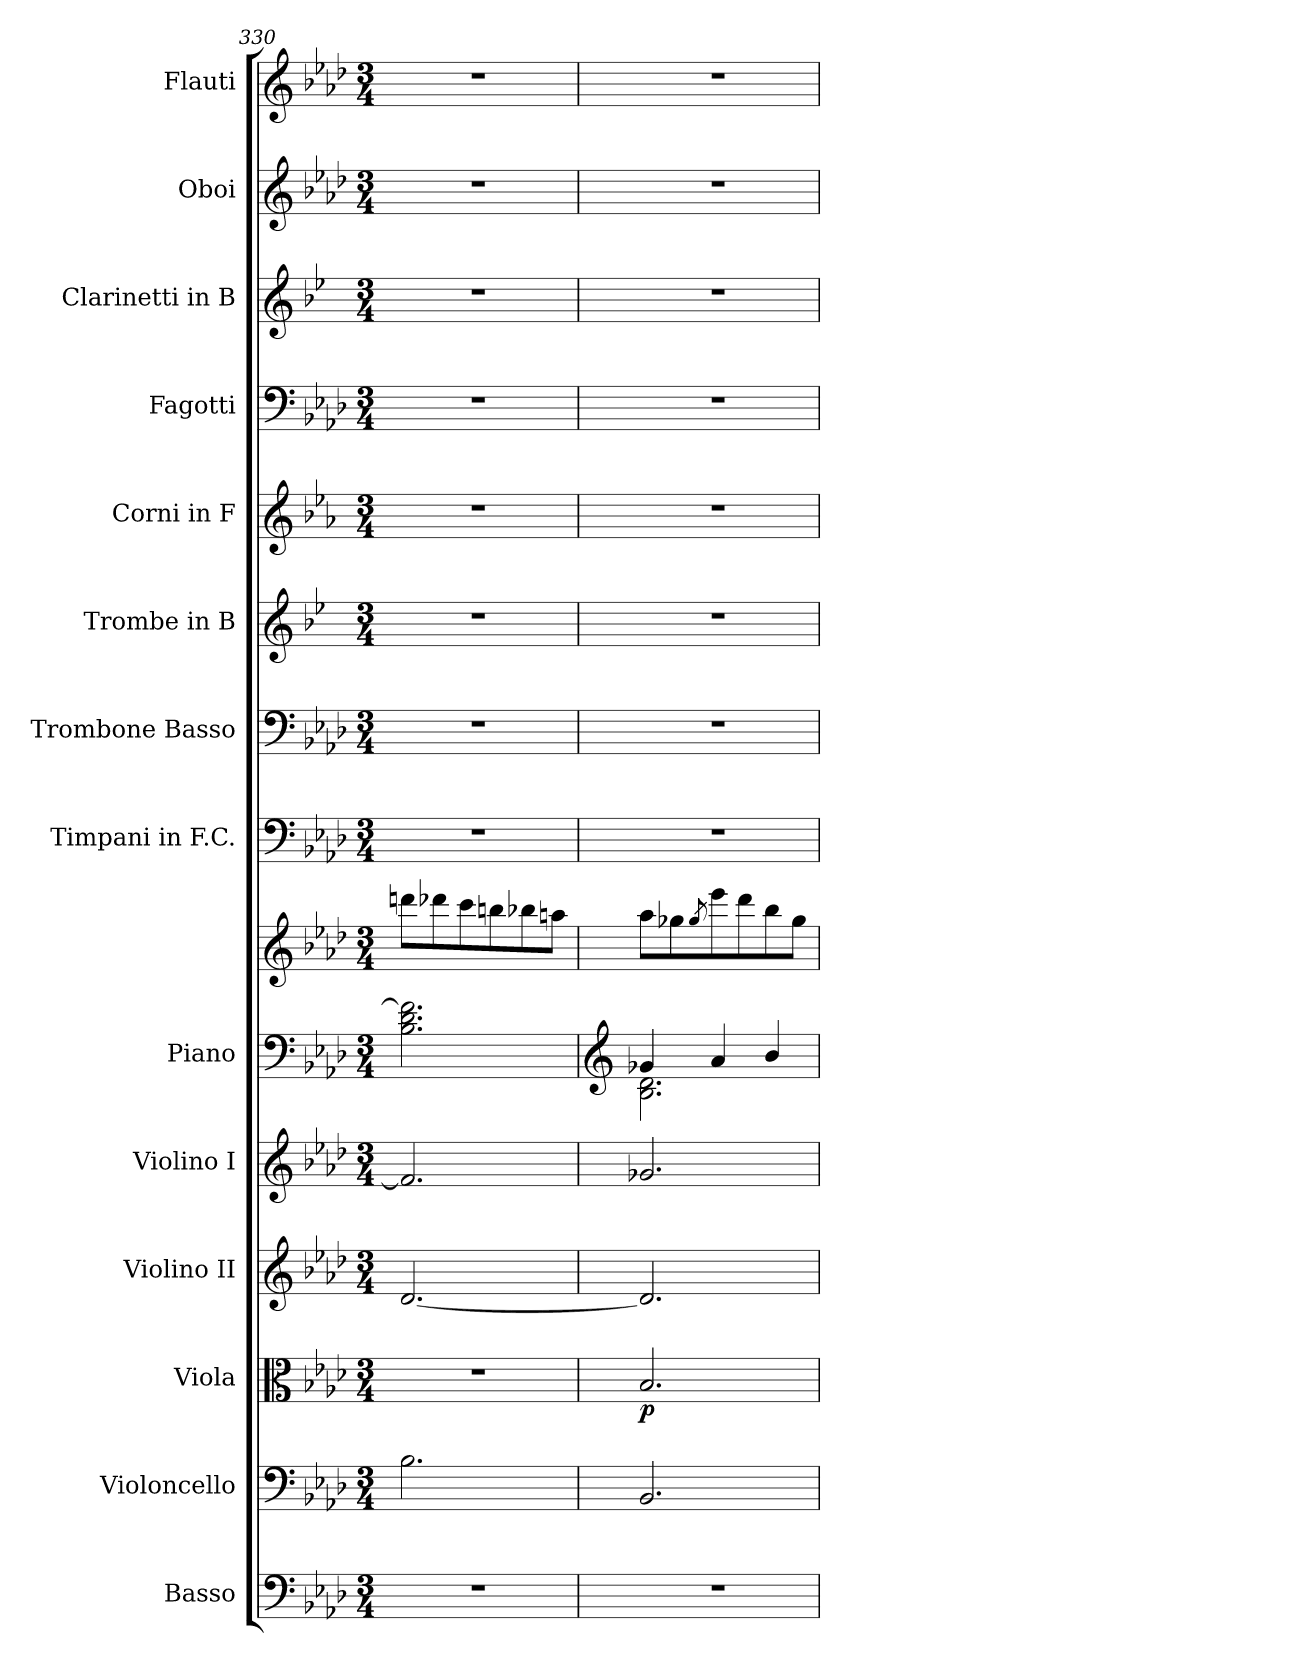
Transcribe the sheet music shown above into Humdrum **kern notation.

**kern	**kern	**kern	**dynam	**kern	**kern	**kern	**kern	**kern	**kern	**kern	**kern	**kern	**kern	**kern	**kern
*part14	*part13	*part12	*part12	*part11	*part10	*part9	*part9	*part8	*part7	*part6	*part5	*part4	*part3	*part2	*part1
*staff15	*staff14	*staff13	*staff13	*staff12	*staff11	*staff10	*staff9	*staff8	*staff7	*staff6	*staff5	*staff4	*staff3	*staff2	*staff1
*I"Basso	*I"Violoncello	*I"Viola	*	*I"Violino II	*I"Violino I	*I"Piano	*	*I"Timpani in F.C.	*I"Trombone Basso	*I"Trombe in B	*I"Corni in F	*I"Fagotti	*I"Clarinetti in B	*I"Oboi	*I"Flauti
*	*	*	*	*	*	*I'Pno.	*	*I'Timp.	*	*	*	*	*	*I'Ob.	*I'Fl.
*clefF4	*clefF4	*clefC3	*	*clefG2	*clefG2	*clefF4	*clefG2	*clefF4	*clefF4	*clefG2	*clefG2	*clefF4	*clefG2	*clefG2	*clefG2
*ITrd7c12	*	*	*	*	*	*	*	*	*	*ITrd1c2	*ITrd4c7	*	*ITrd1c2	*	*
*k[b-e-a-d-]	*k[b-e-a-d-]	*k[b-e-a-d-]	*	*k[b-e-a-d-]	*k[b-e-a-d-]	*k[b-e-a-d-]	*k[b-e-a-d-]	*k[b-e-a-d-]	*k[b-e-a-d-]	*k[b-e-a-d-]	*k[b-e-a-d-]	*k[b-e-a-d-]	*k[b-e-a-d-]	*k[b-e-a-d-]	*k[b-e-a-d-]
*M3/4	*M3/4	*M3/4	*	*M3/4	*M3/4	*M3/4	*M3/4	*M3/4	*M3/4	*M3/4	*M3/4	*M3/4	*M3/4	*M3/4	*M3/4
=330	=330	=330	=330	=330	=330	=330	=330	=330	=330	=330	=330	=330	=330	=330	=330
2.r	2.B-\	2.r	.	[2.d-/	2.f/]	2.B-\ 2.d-\ 2.f\]	8dddn\L	2.r	2.r	2.r	2.r	2.r	2.r	2.r	2.r
.	.	.	.	.	.	.	8ddd-X\	.	.	.	.	.	.	.	.
.	.	.	.	.	.	.	8ccc\	.	.	.	.	.	.	.	.
.	.	.	.	.	.	.	8bbn\	.	.	.	.	.	.	.	.
.	.	.	.	.	.	.	8bb-X\	.	.	.	.	.	.	.	.
.	.	.	.	.	.	.	8aan\J	.	.	.	.	.	.	.	.
=331	=331	=331	=331	=331	=331	=331	=331	=331	=331	=331	=331	=331	=331	=331	=331
*	*	*	*	*	*	*clefG2	*	*	*	*	*	*	*	*	*
*	*	*	*	*	*	*^	*	*	*	*	*	*	*	*	*
!	!	!	!LO:DY:b	!	!	!	!	!	!	!	!	!	!	!	!	!
2.r	2.BB-/	2.B-/	p	2.d-/]	2.g-X/	4g-X/	2.B-\ 2.d-\	8aa-\L	2.r	2.r	2.r	2.r	2.r	2.r	2.r	2.r
.	.	.	.	.	.	.	.	8gg-X\	.	.	.	.	.	.	.	.
.	.	.	.	.	.	.	.	8qgg-/	.	.	.	.	.	.	.	.
.	.	.	.	.	.	4a-/	.	8eee-\	.	.	.	.	.	.	.	.
.	.	.	.	.	.	.	.	8ddd-\	.	.	.	.	.	.	.	.
.	.	.	.	.	.	4b-/	.	8bb-\	.	.	.	.	.	.	.	.
.	.	.	.	.	.	.	.	8gg-\J	.	.	.	.	.	.	.	.
*	*	*	*	*	*	*v	*v	*	*	*	*	*	*	*	*	*
=	=	=	=	=	=	=	=	=	=	=	=	=	=	=	=
*-	*-	*-	*-	*-	*-	*-	*-	*-	*-	*-	*-	*-	*-	*-	*-
